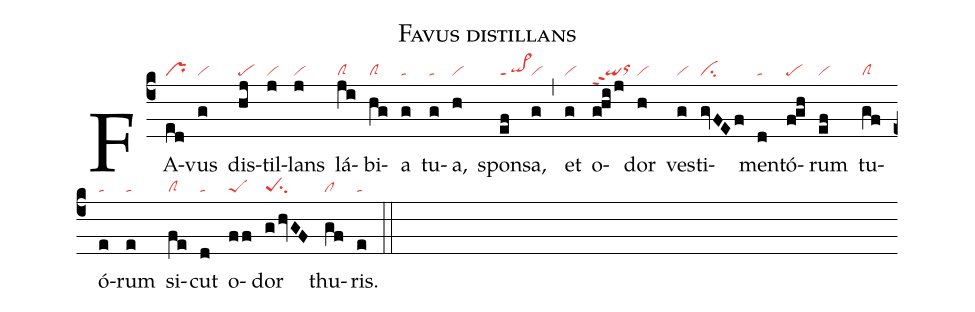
name:Favus distillans;
nabc-lines:1;
%%
(c4)
FA(ed|pr)vus(g|vi) dis(hj|pe)til(j|vi)lans(j|vi) lá(ji|clS)bi(hg|clS)a(g|ta) tu(g|ta)a,(h|vi) spon(ef|qi>ppt1)sa,(g|vi) (,)
et(g|vi) o(ghij|qippt2orhh)dor(h|vi) ves(g|vi)ti(gvFEf|ci)men(d|ta)tó(f!gh|pe)rum(ef|vi) tu(gf|clS)ó(e|ta)rum(e|ta) si(fe|clS)cut(d|ta) o(ff|peS)dor(ghvGF|peSsu2) thu(gf|cl)ris.(e|ta) (::)
